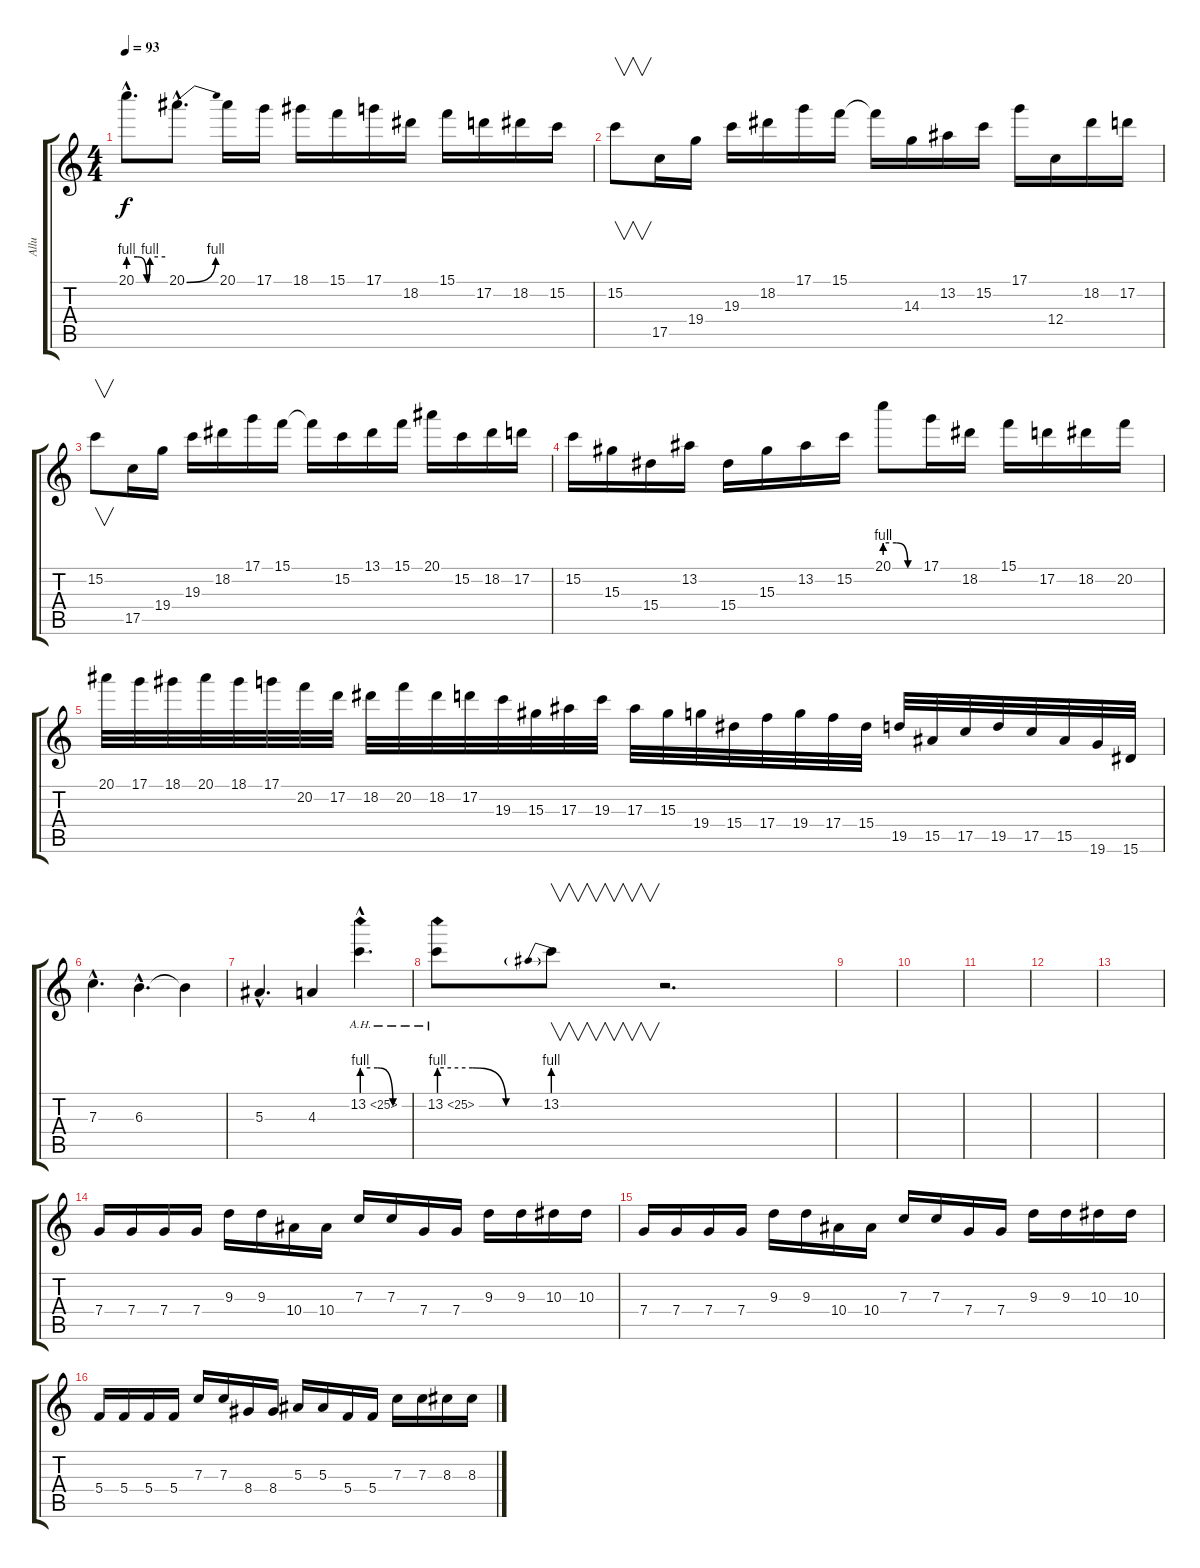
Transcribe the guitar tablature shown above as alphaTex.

\track ("Allu" "Allu") {instrument distortionguitar}
\staff {score tabs}
\tuning (D4 A3 F3 C3 G2 C2) {hide}
\ts (4 4)
\tempo 93
\clef g2
\ks c
20.1{be (custom 0 4 15 4 30 0 35 4 60 4) hac}.8{d dy f} 20.1{be (bend 0 0 60 4) hac}.8{d} 20.1.16 17.1.16 18.1.16 15.1.16 17.1.16 18.2.16 15.1.16 17.2.16 18.2.16 15.2.16 |
15.2.8{v} 17.5.16 19.4.16 19.3.16 18.2.16 17.1.16 15.1.16 15.1{t}.16 14.3.16 13.2.16 15.2.16 17.1.16 12.4.16 18.2.16 17.2.16 |
15.2.8{v} 17.5.16 19.4.16 19.3.16 18.2.16 17.1.16 15.1.16 15.1{t}.16 15.2.16 13.1.16 15.1.16 20.1.16 15.2.16 18.2.16 17.2.16 |
15.2.16 15.3.16 15.4.16 13.2.16 15.4.16 15.3.16 13.2.16 15.2.16 20.1{be (custom 0 4 20 4 40 0 60 0)}.8 17.1.16 18.2.16 15.1.16 17.2.16 18.2.16 20.2.16 |
20.1.32 17.1.32 18.1.32 20.1.32 18.1.32 17.1.32 20.2.32 17.2.32 18.2.32 20.2.32 18.2.32 17.2.32 19.3.32 15.3.32 17.3.32 19.3.32 17.3.32 15.3.32 19.4.32 15.4.32 17.4.32 19.4.32 17.4.32 15.4.32 19.5.32 15.5.32 17.5.32 19.5.32 17.5.32 15.5.32 19.6.32 15.6.32 |
7.3{hac}.4{d} 6.3{hac}.4{d} 6.3{t}.4 |
5.3{hac}.4{d} 4.3.4 13.2{be (custom 0 4 20 4 40 0 60 0) ah 12 hac}.4{d} |
13.2{be (custom 0 4 20 4 40 0 60 0) ah 12}.8 13.2{be (prebend 0 4 60 4)}.8{v} r.2{d} |
|
|
|
|
|
7.4.16 7.4.16 7.4.16 7.4.16 9.3.16 9.3.16 10.4.16 10.4.16 7.3.16 7.3.16 7.4.16 7.4.16 9.3.16 9.3.16 10.3.16 10.3.16 |
7.4.16 7.4.16 7.4.16 7.4.16 9.3.16 9.3.16 10.4.16 10.4.16 7.3.16 7.3.16 7.4.16 7.4.16 9.3.16 9.3.16 10.3.16 10.3.16 |
5.4.16 5.4.16 5.4.16 5.4.16 7.3.16 7.3.16 8.4.16 8.4.16 5.3.16 5.3.16 5.4.16 5.4.16 7.3.16 7.3.16 8.3.16 8.3.16
